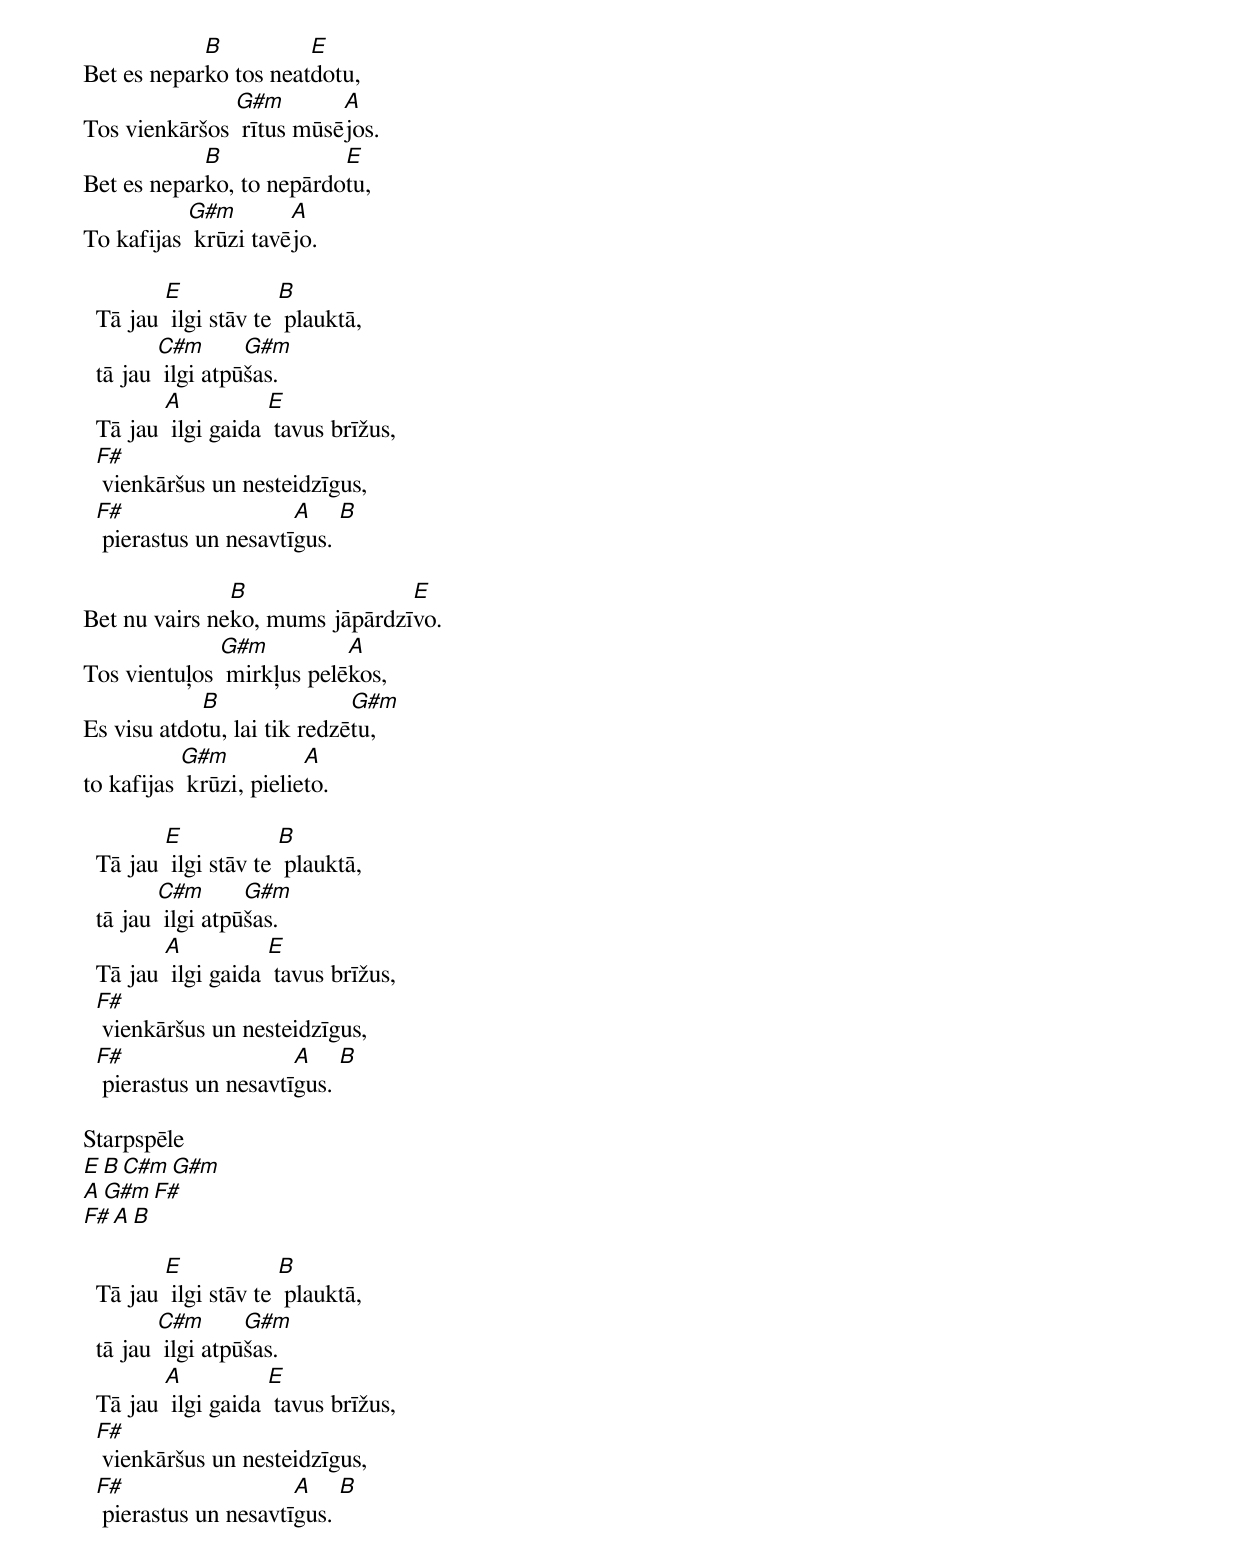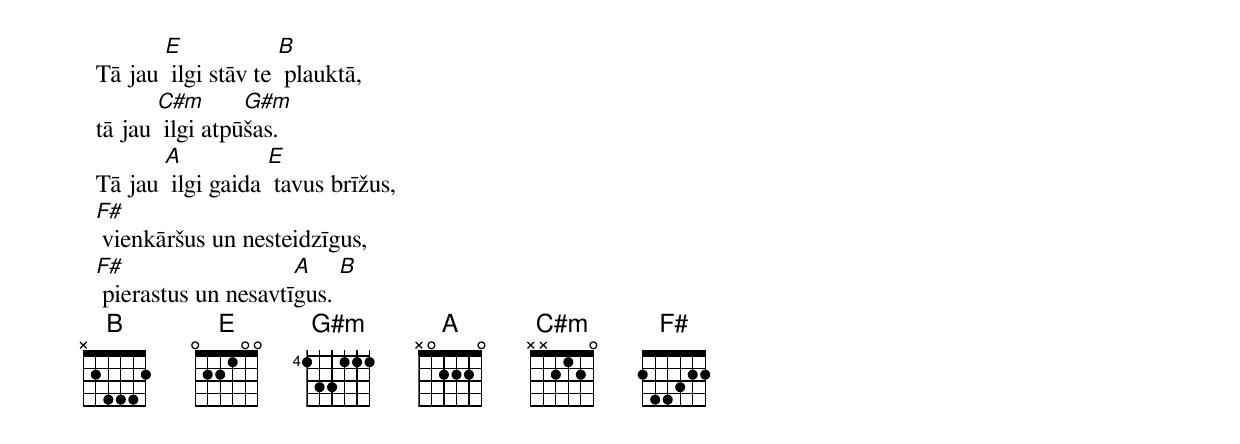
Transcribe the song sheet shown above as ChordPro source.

Bet es nepar[B]ko tos neat[E]dotu,
Tos vienkāršos [G#m] rītus mūsē[A]jos.
Bet es nepar[B]ko, to nepārdo[E]tu,
To kafijas [G#m] krūzi tavē[A]jo.

  Tā jau [E] ilgi stāv te [B] plauktā,
  tā jau [C#m] ilgi atpū[G#m]šas.
  Tā jau [A] ilgi gaida [E] tavus brīžus,
  [F#] vienkāršus un nesteidzīgus,
  [F#] pierastus un nesavtī[A]gus. [B]

Bet nu vairs ne[B]ko, mums jāpārdzī[E]vo.
Tos vientuļos [G#m] mirkļus pelē[A]kos,
Es visu atdo[B]tu, lai tik redzē[G#m]tu,
to kafijas [G#m] krūzi, pielie[A]to.

  Tā jau [E] ilgi stāv te [B] plauktā,
  tā jau [C#m] ilgi atpū[G#m]šas.
  Tā jau [A] ilgi gaida [E] tavus brīžus,
  [F#] vienkāršus un nesteidzīgus,
  [F#] pierastus un nesavtī[A]gus. [B]

Starpspēle
[E][B][C#m][G#m]
[A][G#m][F#]
[F#][A][B]

  Tā jau [E] ilgi stāv te [B] plauktā,
  tā jau [C#m] ilgi atpū[G#m]šas.
  Tā jau [A] ilgi gaida [E] tavus brīžus,
  [F#] vienkāršus un nesteidzīgus,
  [F#] pierastus un nesavtī[A]gus. [B]

  Tā jau [E] ilgi stāv te [B] plauktā,
  tā jau [C#m] ilgi atpū[G#m]šas.
  Tā jau [A] ilgi gaida [E] tavus brīžus,
  [F#] vienkāršus un nesteidzīgus,
  [F#] pierastus un nesavtī[A]gus. [B]
